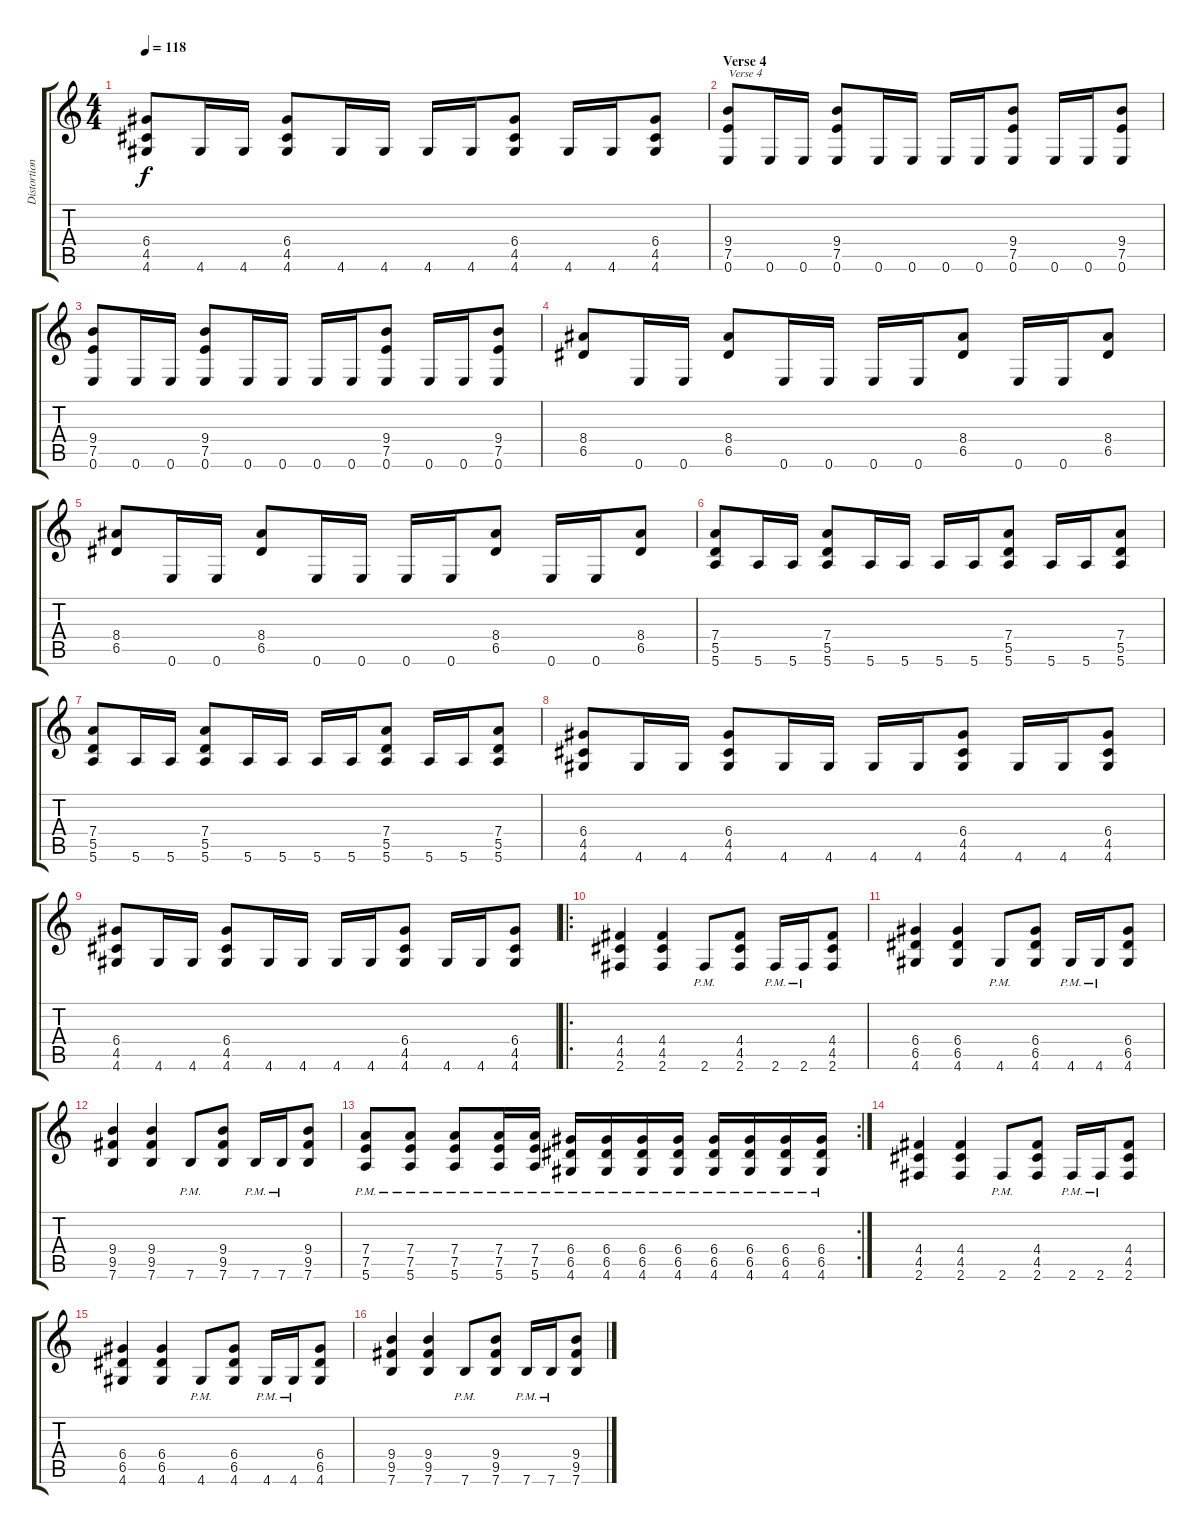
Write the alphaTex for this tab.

\track ("Distortion Guitar 2" "Distortion") {instrument distortionguitar}
\staff {score tabs}
\tuning (E4 B3 G3 D3 A2 E2) {hide}
\ts (4 4)
\tempo 118
\clef g2
\ks c
(6.4 4.5 4.6).8{dy f} 4.6.16 4.6.16 (6.4 4.5 4.6).8 4.6.16 4.6.16 4.6.16 4.6.16 (6.4 4.5 4.6).8 4.6.16 4.6.16 (6.4 4.5 4.6).8 |
\section ("" "Verse 4")
(9.4 7.5 0.6).8{txt "Verse 4" volume 13} 0.6.16 0.6.16 (9.4 7.5 0.6).8 0.6.16 0.6.16 0.6.16 0.6.16 (9.4 7.5 0.6).8 0.6.16 0.6.16 (9.4 7.5 0.6).8 |
(9.4 7.5 0.6).8 0.6.16 0.6.16 (9.4 7.5 0.6).8 0.6.16 0.6.16 0.6.16 0.6.16 (9.4 7.5 0.6).8 0.6.16 0.6.16 (9.4 7.5 0.6).8 |
(8.4 6.5).8 0.6.16 0.6.16 (8.4 6.5).8 0.6.16 0.6.16 0.6.16 0.6.16 (8.4 6.5).8 0.6.16 0.6.16 (8.4 6.5).8 |
(8.4 6.5).8 0.6.16 0.6.16 (8.4 6.5).8 0.6.16 0.6.16 0.6.16 0.6.16 (8.4 6.5).8 0.6.16 0.6.16 (8.4 6.5).8 |
(7.4 5.5 5.6).8 5.6.16 5.6.16 (7.4 5.5 5.6).8 5.6.16 5.6.16 5.6.16 5.6.16 (7.4 5.5 5.6).8 5.6.16 5.6.16 (7.4 5.5 5.6).8 |
(7.4 5.5 5.6).8 5.6.16 5.6.16 (7.4 5.5 5.6).8 5.6.16 5.6.16 5.6.16 5.6.16 (7.4 5.5 5.6).8 5.6.16 5.6.16 (7.4 5.5 5.6).8 |
(6.4 4.5 4.6).8 4.6.16 4.6.16 (6.4 4.5 4.6).8 4.6.16 4.6.16 4.6.16 4.6.16 (6.4 4.5 4.6).8 4.6.16 4.6.16 (6.4 4.5 4.6).8 |
(6.4 4.5 4.6).8 4.6.16 4.6.16 (6.4 4.5 4.6).8 4.6.16 4.6.16 4.6.16 4.6.16 (6.4 4.5 4.6).8 4.6.16 4.6.16 (6.4 4.5 4.6).8 |
\ro
(4.4 4.5 2.6).4 (4.4 4.5 2.6).4 2.6{pm}.8 (4.4 4.5 2.6).8 2.6{pm}.16 2.6{pm}.16 (4.4 4.5 2.6).8 |
(6.4 6.5 4.6).4 (6.4 6.5 4.6).4 4.6{pm}.8 (6.4 6.5 4.6).8 4.6{pm}.16 4.6{pm}.16 (6.4 6.5 4.6).8 |
(9.4 9.5 7.6).4 (9.4 9.5 7.6).4 7.6{pm}.8 (9.4 9.5 7.6).8 7.6{pm}.16 7.6{pm}.16 (9.4 9.5 7.6).8 |
\rc 2
(7.4{pm} 7.5{pm} 5.6{pm}).8 (7.4{pm} 7.5{pm} 5.6{pm}).8 (7.4{pm} 7.5{pm} 5.6{pm}).8 (7.4{pm} 7.5{pm} 5.6{pm}).16 (7.4{pm} 7.5{pm} 5.6{pm}).16 (6.4{pm} 6.5{pm} 4.6{pm}).16 (6.4{pm} 6.5{pm} 4.6{pm}).16 (6.4{pm} 6.5{pm} 4.6{pm}).16 (6.4{pm} 6.5{pm} 4.6{pm}).16 (6.4{pm} 6.5{pm} 4.6{pm}).16 (6.4{pm} 6.5{pm} 4.6{pm}).16 (6.4{pm} 6.5{pm} 4.6{pm}).16 (6.4{pm} 6.5{pm} 4.6{pm}).16 |
(4.4 4.5 2.6).4 (4.4 4.5 2.6).4 2.6{pm}.8 (4.4 4.5 2.6).8 2.6{pm}.16 2.6{pm}.16 (4.4 4.5 2.6).8 |
(6.4 6.5 4.6).4 (6.4 6.5 4.6).4 4.6{pm}.8 (6.4 6.5 4.6).8 4.6{pm}.16 4.6{pm}.16 (6.4 6.5 4.6).8 |
(9.4 9.5 7.6).4 (9.4 9.5 7.6).4 7.6{pm}.8 (9.4 9.5 7.6).8 7.6{pm}.16 7.6{pm}.16 (9.4 9.5 7.6).8
